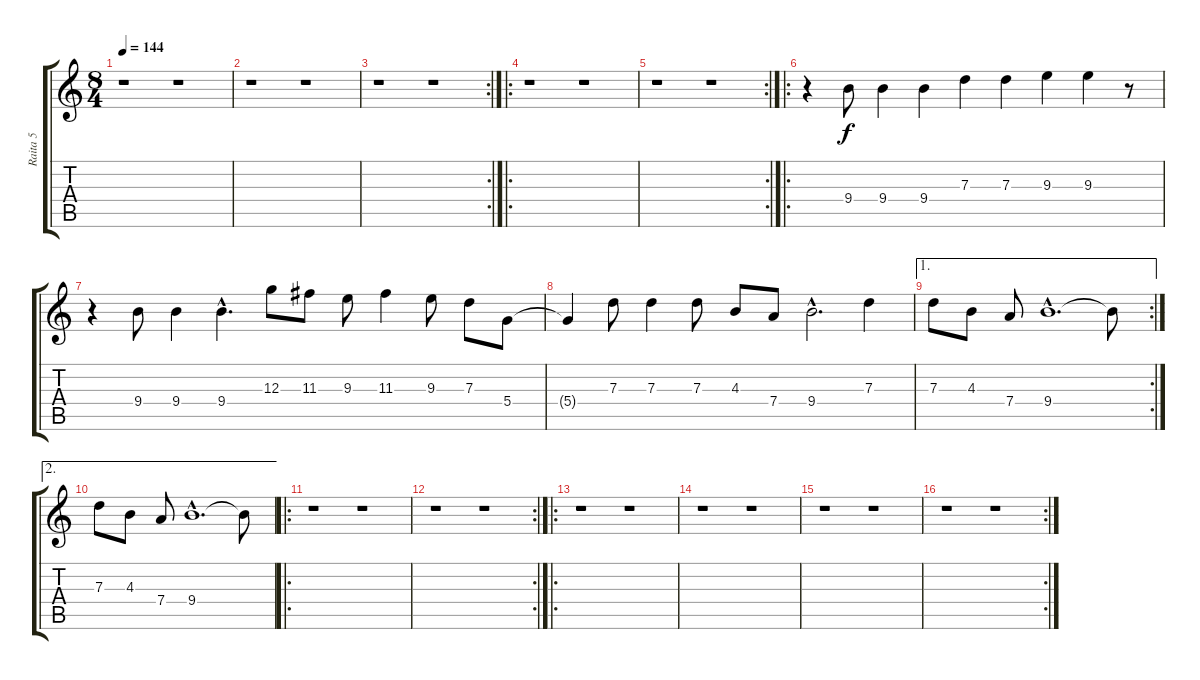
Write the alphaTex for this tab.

\track ("Raita 5" "Raita 5") {instrument acousticguitarnylon}
\staff {score tabs}
\tuning (E4 B3 G3 D3 A2 E2) {hide}
\ts (8 4)
\tempo 144
\clef g2
\ks c
r.1{dy f} r.1 |
r.1 r.1 |
\rc 2
r.1 r.1 |
\ro
r.1 r.1 |
\rc 2
r.1 r.1 |
\ro
r.4 9.4.8 9.4.4 9.4.4 7.3.4 7.3.4 9.3.4 9.3.4 r.8 |
r.4 9.4.8 9.4.4 9.4{hac}.4{d} 12.3.8 11.3.8 9.3.8 11.3.4 9.3.8 7.3.8 5.4.8 |
5.4{t}.4 7.3.8 7.3.4 7.3.8 4.3.8 7.4.8 9.4{hac}.2{d} 7.3.4 |
\ae 1
\rc 2
7.3.8 4.3.8 7.4.8 9.4{hac}.1{d} 9.4{t}.8 |
\ae 2
7.3.8 4.3.8 7.4.8 9.4{hac}.1{d} 9.4{t}.8 |
\ro
r.1 r.1 |
\rc 2
r.1 r.1 |
\ro
r.1 r.1 |
r.1 r.1 |
r.1 r.1 |
\rc 2
r.1 r.1
